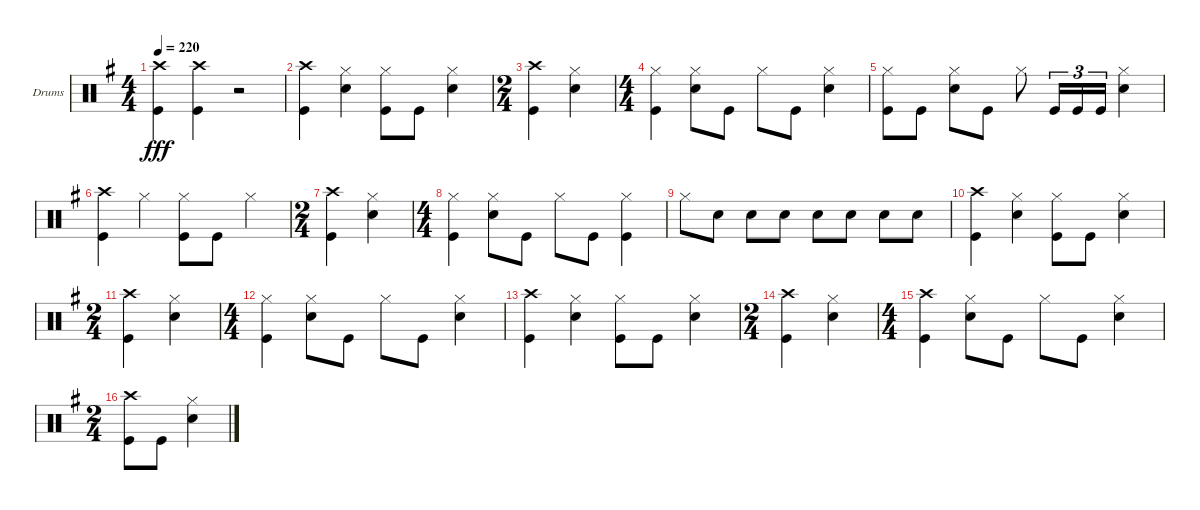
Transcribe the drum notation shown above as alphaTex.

\defaultSystemsLayout 4
\bracketExtendMode groupsimilarinstruments
\firstSystemTrackNameOrientation horizontal
\otherSystemsTrackNameOrientation horizontal
\chordDiagramsInScore
\track ("Lars U." "Drums") {instrument percussion}
\staff {score}
\articulation defaults
\ts (4 4)
\tempo 220
\clef neutral
\ks g
("Kick (hit)" "Crash high (hit)").4{dy fff} ("Crash high (hit)" "Kick (hit)").4 r.2 |
("Kick (hit)" "Crash high (hit)").4 ("Snare (hit) 2" "Hi-Hat (closed)").4 ("Kick (hit)" "Hi-Hat (closed)").8 "Kick (hit)".8 ("Snare (hit) 2" "Hi-Hat (closed)").4 |
\ts (2 4)
("Kick (hit)" "Crash high (hit)").4 ("Hi-Hat (closed)" "Snare (hit) 2").4 |
\ts (4 4)
("Kick (hit)" "Hi-Hat (closed)").4 ("Snare (hit) 2" "Hi-Hat (closed)").8 "Kick (hit)".8 "Hi-Hat (closed)".8 "Kick (hit)".8 ("Snare (hit) 2" "Hi-Hat (closed)").4 |
("Kick (hit)" "Hi-Hat (closed)").8 "Kick (hit)".8 ("Hi-Hat (closed)" "Snare (hit) 2").8 "Kick (hit)".8 "Hi-Hat (closed)".8 "Kick (hit)".16{tu (3 2)} "Kick (hit)".16{tu (3 2)} "Kick (hit)".16{tu (3 2)} ("Snare (hit) 2" "Hi-Hat (closed)").4 |
("Kick (hit)" "Crash high (hit)").4 "Hi-Hat (closed)".4 ("Hi-Hat (closed)" "Kick (hit)").8 "Kick (hit)".8 "Hi-Hat (closed)".4 |
\ts (2 4)
("Kick (hit)" "Crash high (hit)").4 ("Snare (hit) 2" "Hi-Hat (closed)").4 |
\ts (4 4)
("Kick (hit)" "Hi-Hat (closed)").4 ("Snare (hit) 2" "Hi-Hat (closed)").8 "Kick (hit)".8 "Hi-Hat (closed)".8 "Kick (hit)".8 ("Kick (hit)" "Hi-Hat (closed)").4 |
"Hi-Hat (closed)".8 "Snare (hit) 2".8 "Snare (hit) 2".8 "Snare (hit) 2".8 "Snare (hit) 2".8 "Snare (hit) 2".8 "Snare (hit) 2".8 "Snare (hit) 2".8 |
("Crash high (hit)" "Kick (hit)").4 ("Hi-Hat (closed)" "Snare (hit) 2").4 ("Hi-Hat (closed)" "Kick (hit)").8 "Kick (hit)".8 ("Snare (hit) 2" "Hi-Hat (closed)").4 |
\ts (2 4)
("Kick (hit)" "Crash high (hit)").4 ("Snare (hit) 2" "Hi-Hat (closed)").4 |
\ts (4 4)
("Hi-Hat (closed)" "Kick (hit)").4 ("Snare (hit) 2" "Hi-Hat (closed)").8 "Kick (hit)".8 "Hi-Hat (closed)".8 "Kick (hit)".8 ("Snare (hit) 2" "Hi-Hat (closed)").4 |
("Kick (hit)" "Crash high (hit)").4 ("Snare (hit) 2" "Hi-Hat (closed)").4 ("Kick (hit)" "Hi-Hat (closed)").8 "Kick (hit)".8 ("Hi-Hat (closed)" "Snare (hit) 2").4 |
\ts (2 4)
("Kick (hit)" "Crash high (hit)").4 ("Snare (hit) 2" "Hi-Hat (closed)").4 |
\ts (4 4)
("Kick (hit)" "Crash high (hit)").4 ("Snare (hit) 2" "Hi-Hat (closed)").8 "Kick (hit)".8 "Hi-Hat (closed)".8 "Kick (hit)".8 ("Hi-Hat (closed)" "Snare (hit) 2").4 |
\ts (2 4)
("Kick (hit)" "Crash high (hit)").8 "Kick (hit)".8 ("Snare (hit) 2" "Hi-Hat (closed)").4
